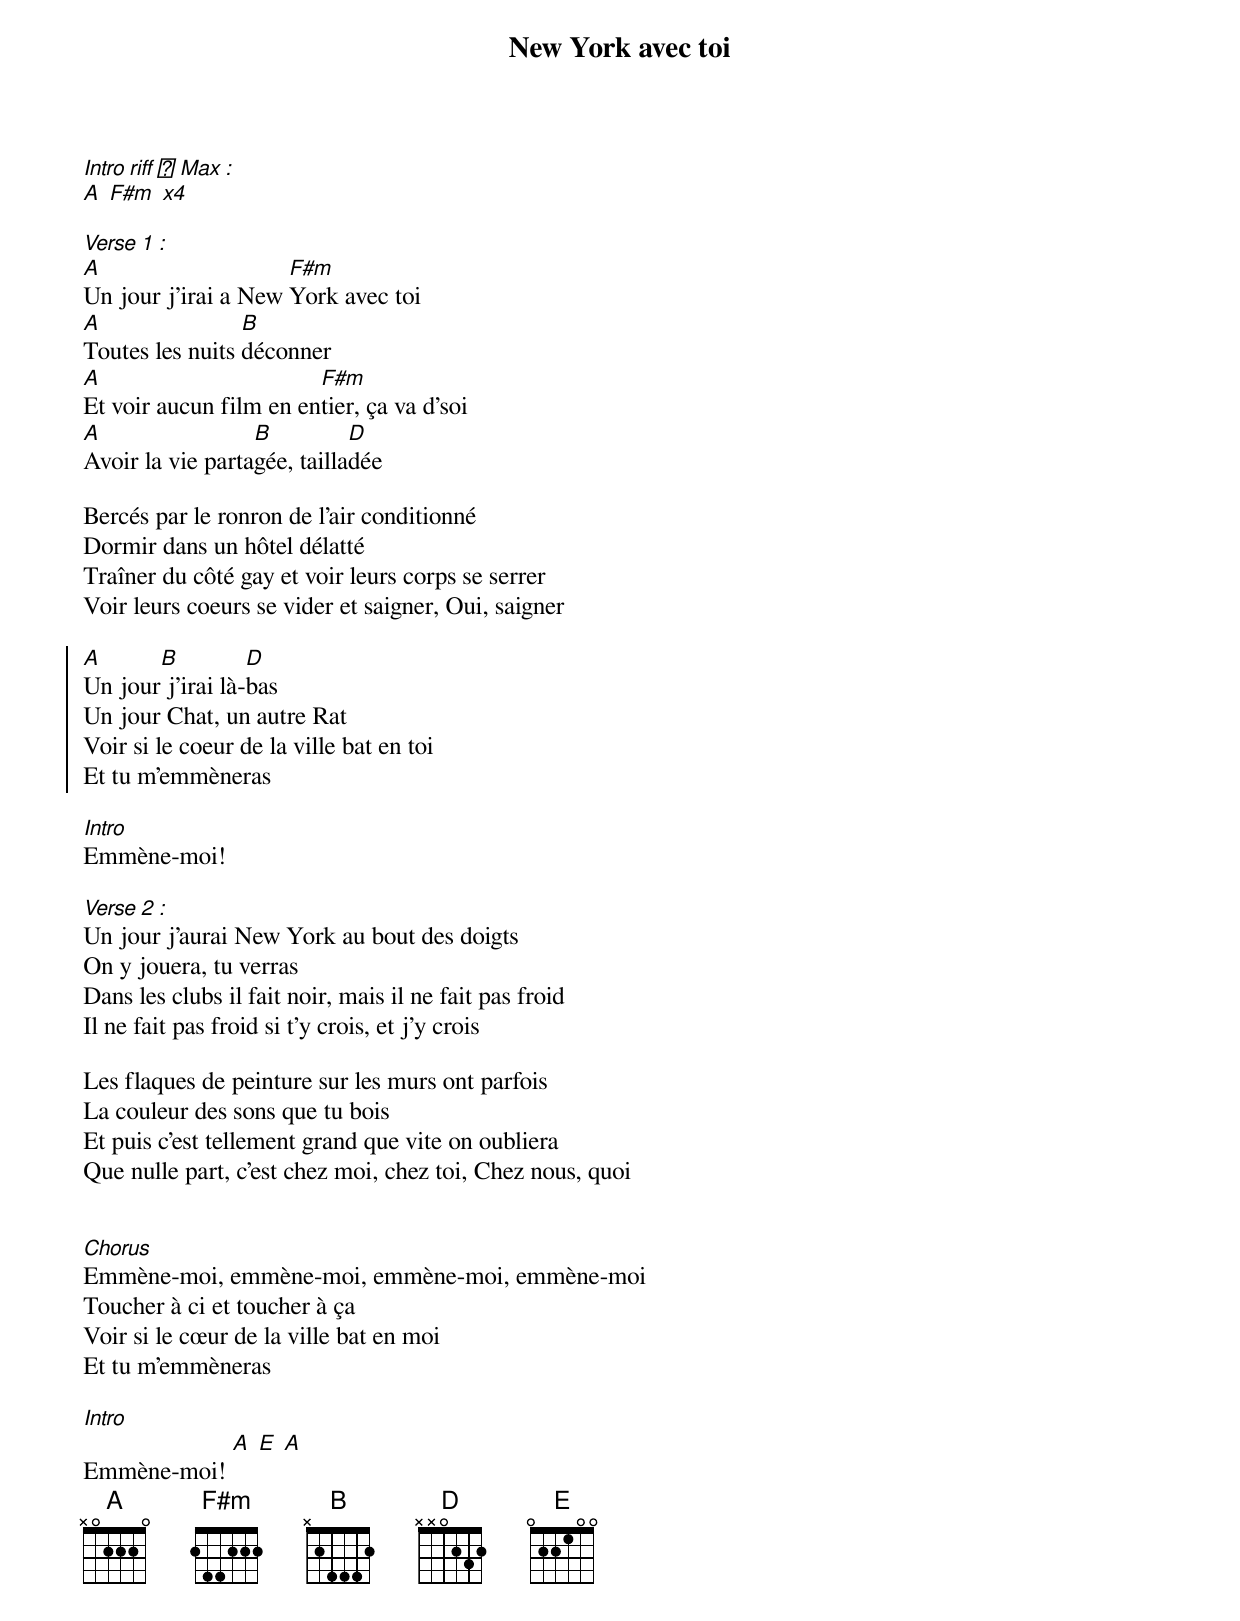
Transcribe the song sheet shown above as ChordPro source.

{title: New York avec toi}
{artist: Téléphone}
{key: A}
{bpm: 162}
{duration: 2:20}
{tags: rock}
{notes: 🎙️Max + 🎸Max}
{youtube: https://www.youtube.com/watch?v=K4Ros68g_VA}

[Intro riff 🎸 Max :]
[A] [F#m] [x4]

[Verse 1 :]
[A]Un jour j'irai a New [F#m]York avec toi
[A]Toutes les nuits [B]déconner
[A]Et voir aucun film en en[F#m]tier, ça va d'soi
[A]Avoir la vie parta[B]gée, tailla[D]dée

Bercés par le ronron de l'air conditionné
Dormir dans un hôtel délatté
Traîner du côté gay et voir leurs corps se serrer
Voir leurs coeurs se vider et saigner, Oui, saigner

{soc}
[A]Un jour[B] j'irai là-[D]bas
Un jour Chat, un autre Rat
Voir si le coeur de la ville bat en toi
Et tu m'emmèneras
{eoc}

[Intro]
Emmène-moi!

[Verse 2 :]
Un jour j'aurai New York au bout des doigts
On y jouera, tu verras
Dans les clubs il fait noir, mais il ne fait pas froid
Il ne fait pas froid si t'y crois, et j'y crois

Les flaques de peinture sur les murs ont parfois
La couleur des sons que tu bois
Et puis c'est tellement grand que vite on oubliera
Que nulle part, c'est chez moi, chez toi, Chez nous, quoi

{soc}
{eoc}

[Chorus]
Emmène-moi, emmène-moi, emmène-moi, emmène-moi
Toucher à ci et toucher à ça
Voir si le cœur de la ville bat en moi
Et tu m'emmèneras

[Intro]
Emmène-moi! [A] [E] [A]
